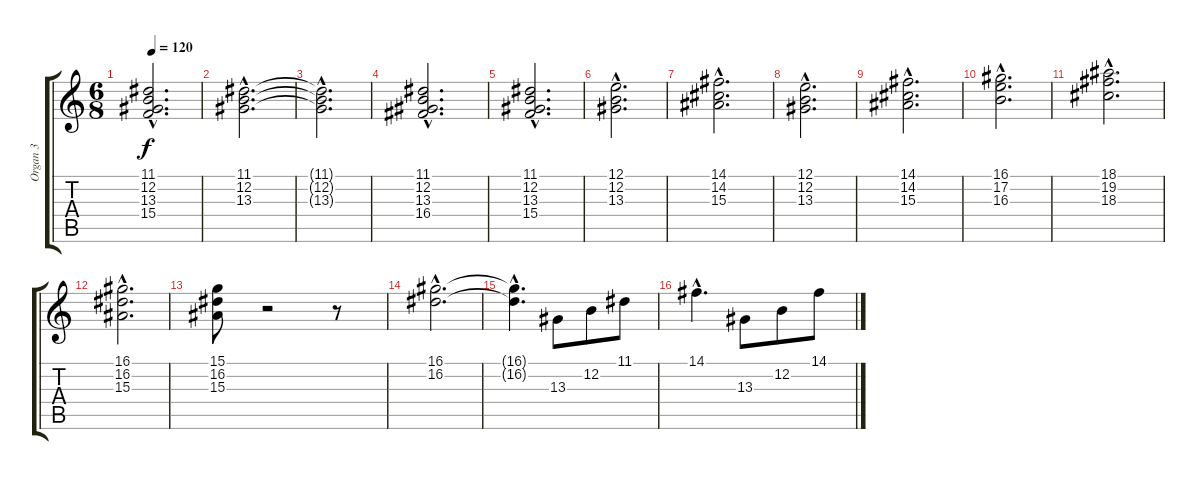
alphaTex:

\track ("Organ 3" "Organ 3") {instrument churchorgan}
\staff {score tabs}
\tuning (E4 B3 G3 D3 A2 E2) {hide}
\ts (6 8)
\tempo 120
\clef g2
\ks c
(11.1{hac} 12.2{hac} 13.3{hac} 15.4{hac}).2{d dy f} |
(11.1{hac} 12.2{hac} 13.3{hac}).2{d} |
(11.1{hac t} 12.2{hac t} 13.3{hac t}).2{d} |
(11.1{hac} 12.2{hac} 13.3{hac} 16.4{hac}).2{d} |
(11.1{hac} 12.2{hac} 13.3{hac} 15.4{hac}).2{d} |
(12.1{hac} 12.2{hac} 13.3{hac}).2{d} |
(14.1{hac} 14.2{hac} 15.3{hac}).2{d} |
(12.1{hac} 12.2{hac} 13.3{hac}).2{d} |
(14.1{hac} 14.2{hac} 15.3{hac}).2{d} |
(16.1{hac} 17.2{hac} 16.3{hac}).2{d} |
(18.1{hac} 19.2{hac} 18.3{hac}).2{d} |
(16.1{hac} 16.2{hac} 15.3{hac}).2{d} |
(15.1 16.2 15.3).8 r.2 r.8 |
(16.1{hac} 16.2{hac}).2{d} |
(16.1{hac t} 16.2{hac t}).4{d} 13.3.8 12.2.8 11.1.8 |
14.1{hac}.4{d} 13.3.8 12.2.8 14.1.8
